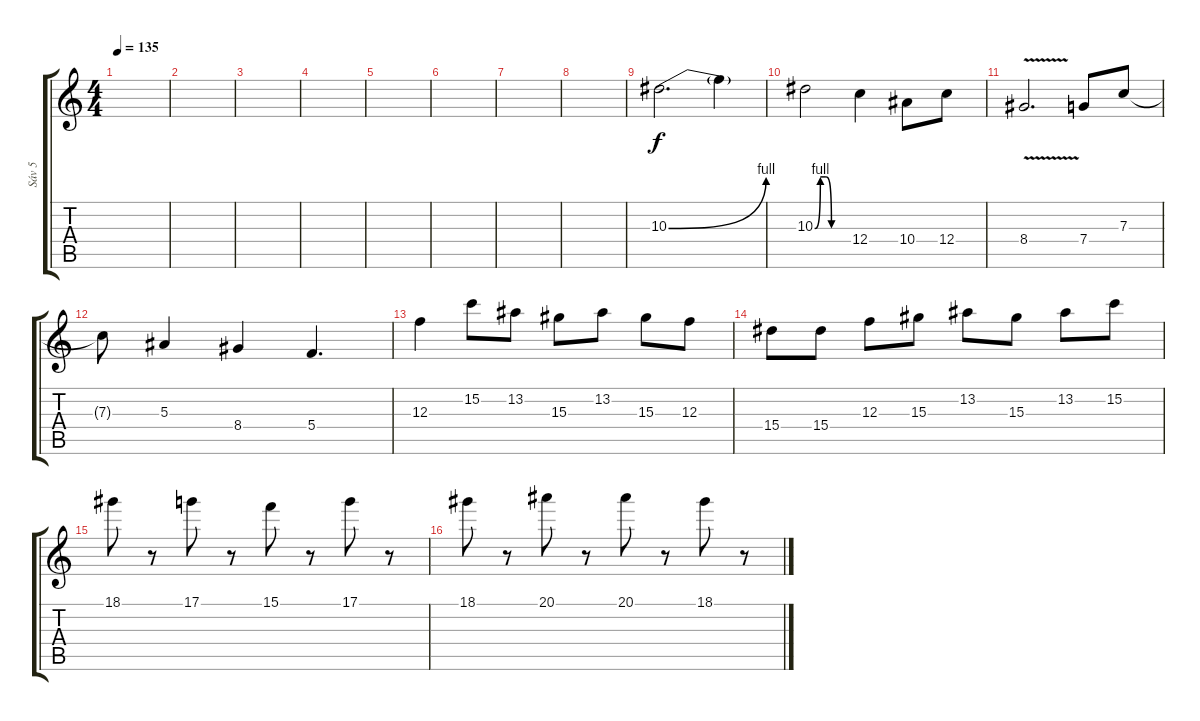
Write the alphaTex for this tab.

\track ("Sáv 5" "Sáv 5") {instrument distortionguitar}
\staff {score tabs}
\tuning (D4 A3 F3 C3 G2 C2) {hide}
\ts (4 4)
\tempo 135
\clef g2
\ks c
|
|
|
|
|
|
|
|
10.3{be (bend 0 0 60 4)}.2{d} 10.3{t}.4 |
10.3{be (custom 0 0 10 4 20 4 30 0 60 0)}.2 12.4.4 10.4.8 12.4.8 |
8.4{v}.2{d} 7.4.8 7.3.8 |
7.3{t}.8 5.3.4 8.4.4 5.4.4{d} |
12.3.4 15.2.8 13.2.8 15.3.8 13.2.8 15.3.8 12.3.8 |
15.4.8 15.4.8 12.3.8 15.3.8 13.2.8 15.3.8 13.2.8 15.2.8 |
18.1.8 r.8 17.1.8 r.8 15.1.8 r.8 17.1.8 r.8 |
18.1.8 r.8 20.1.8 r.8 20.1.8 r.8 18.1.8 r.8
